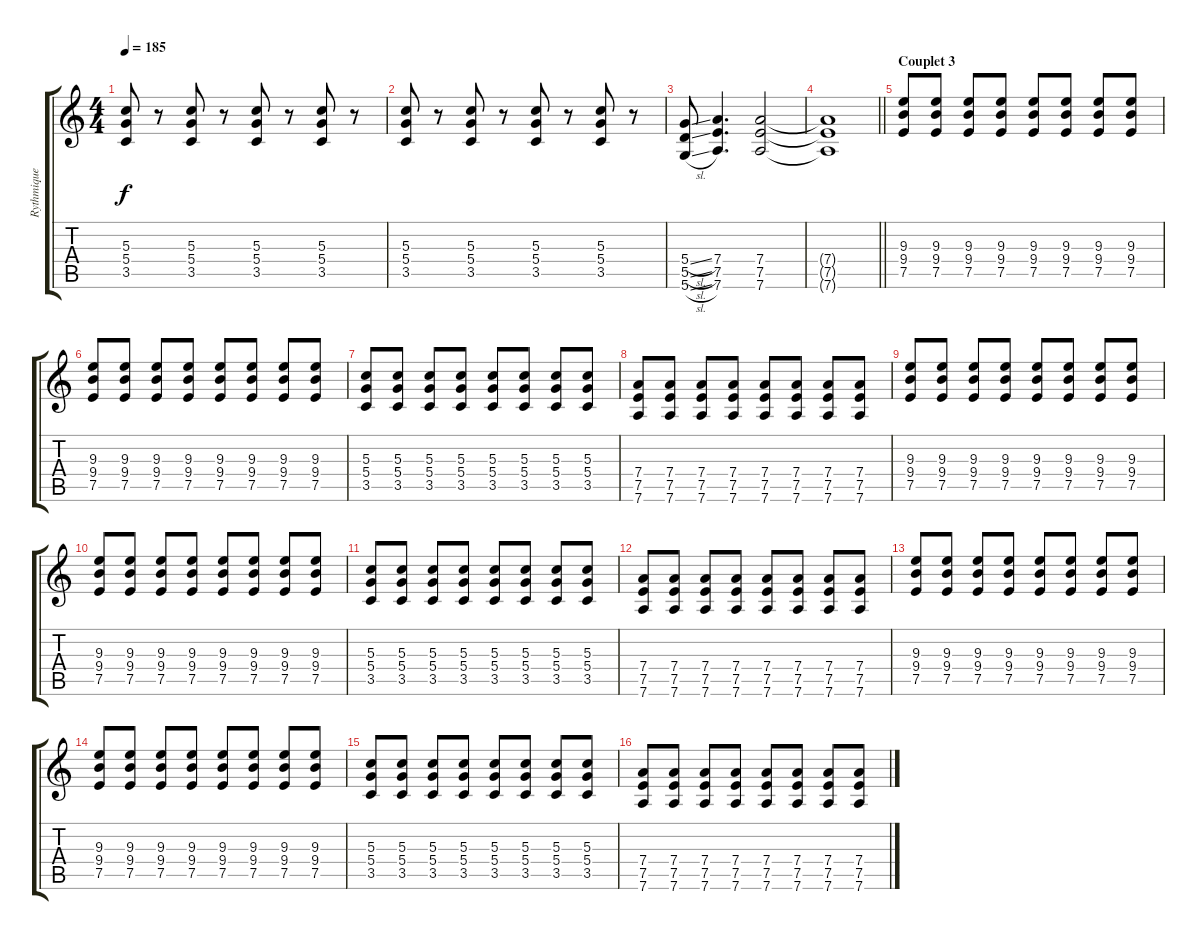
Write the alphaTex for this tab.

\track ("Rythmique" "Rythmique") {instrument overdrivenguitar}
\staff {score tabs}
\tuning (E4 B3 G3 D3 A2 D2) {hide}
\ts (4 4)
\tempo 185
\clef g2
\ks c
(5.3 5.4 3.5).8{dy f} r.8 (5.3 5.4 3.5).8 r.8 (5.3 5.4 3.5).8 r.8 (5.3 5.4 3.5).8 r.8 |
(5.3 5.4 3.5).8 r.8 (5.3 5.4 3.5).8 r.8 (5.3 5.4 3.5).8 r.8 (5.3 5.4 3.5).8 r.8 |
(5.4{sl} 5.5{sl} 5.6{sl}).8 (7.4 7.5 7.6).4{d} (7.4 7.5 7.6).2 |
\barLineRight lightlight
(7.4{t} 7.5{t} 7.6{t}).1 |
\section ("" "Couplet 3")
(9.3 9.4 7.5).8 (9.3 9.4 7.5).8 (9.3 9.4 7.5).8 (9.3 9.4 7.5).8 (9.3 9.4 7.5).8 (9.3 9.4 7.5).8 (9.3 9.4 7.5).8 (9.3 9.4 7.5).8 |
(9.3 9.4 7.5).8 (9.3 9.4 7.5).8 (9.3 9.4 7.5).8 (9.3 9.4 7.5).8 (9.3 9.4 7.5).8 (9.3 9.4 7.5).8 (9.3 9.4 7.5).8 (9.3 9.4 7.5).8 |
(5.3 5.4 3.5).8 (5.3 5.4 3.5).8 (5.3 5.4 3.5).8 (5.3 5.4 3.5).8 (5.3 5.4 3.5).8 (5.3 5.4 3.5).8 (5.3 5.4 3.5).8 (5.3 5.4 3.5).8 |
(7.4 7.5 7.6).8 (7.4 7.5 7.6).8 (7.4 7.5 7.6).8 (7.4 7.5 7.6).8 (7.4 7.5 7.6).8 (7.4 7.5 7.6).8 (7.4 7.5 7.6).8 (7.4 7.5 7.6).8 |
(9.3 9.4 7.5).8 (9.3 9.4 7.5).8 (9.3 9.4 7.5).8 (9.3 9.4 7.5).8 (9.3 9.4 7.5).8 (9.3 9.4 7.5).8 (9.3 9.4 7.5).8 (9.3 9.4 7.5).8 |
(9.3 9.4 7.5).8 (9.3 9.4 7.5).8 (9.3 9.4 7.5).8 (9.3 9.4 7.5).8 (9.3 9.4 7.5).8 (9.3 9.4 7.5).8 (9.3 9.4 7.5).8 (9.3 9.4 7.5).8 |
(5.3 5.4 3.5).8 (5.3 5.4 3.5).8 (5.3 5.4 3.5).8 (5.3 5.4 3.5).8 (5.3 5.4 3.5).8 (5.3 5.4 3.5).8 (5.3 5.4 3.5).8 (5.3 5.4 3.5).8 |
(7.4 7.5 7.6).8 (7.4 7.5 7.6).8 (7.4 7.5 7.6).8 (7.4 7.5 7.6).8 (7.4 7.5 7.6).8 (7.4 7.5 7.6).8 (7.4 7.5 7.6).8 (7.4 7.5 7.6).8 |
(9.3 9.4 7.5).8 (9.3 9.4 7.5).8 (9.3 9.4 7.5).8 (9.3 9.4 7.5).8 (9.3 9.4 7.5).8 (9.3 9.4 7.5).8 (9.3 9.4 7.5).8 (9.3 9.4 7.5).8 |
(9.3 9.4 7.5).8 (9.3 9.4 7.5).8 (9.3 9.4 7.5).8 (9.3 9.4 7.5).8 (9.3 9.4 7.5).8 (9.3 9.4 7.5).8 (9.3 9.4 7.5).8 (9.3 9.4 7.5).8 |
(5.3 5.4 3.5).8 (5.3 5.4 3.5).8 (5.3 5.4 3.5).8 (5.3 5.4 3.5).8 (5.3 5.4 3.5).8 (5.3 5.4 3.5).8 (5.3 5.4 3.5).8 (5.3 5.4 3.5).8 |
(7.4 7.5 7.6).8 (7.4 7.5 7.6).8 (7.4 7.5 7.6).8 (7.4 7.5 7.6).8 (7.4 7.5 7.6).8 (7.4 7.5 7.6).8 (7.4 7.5 7.6).8 (7.4 7.5 7.6).8
